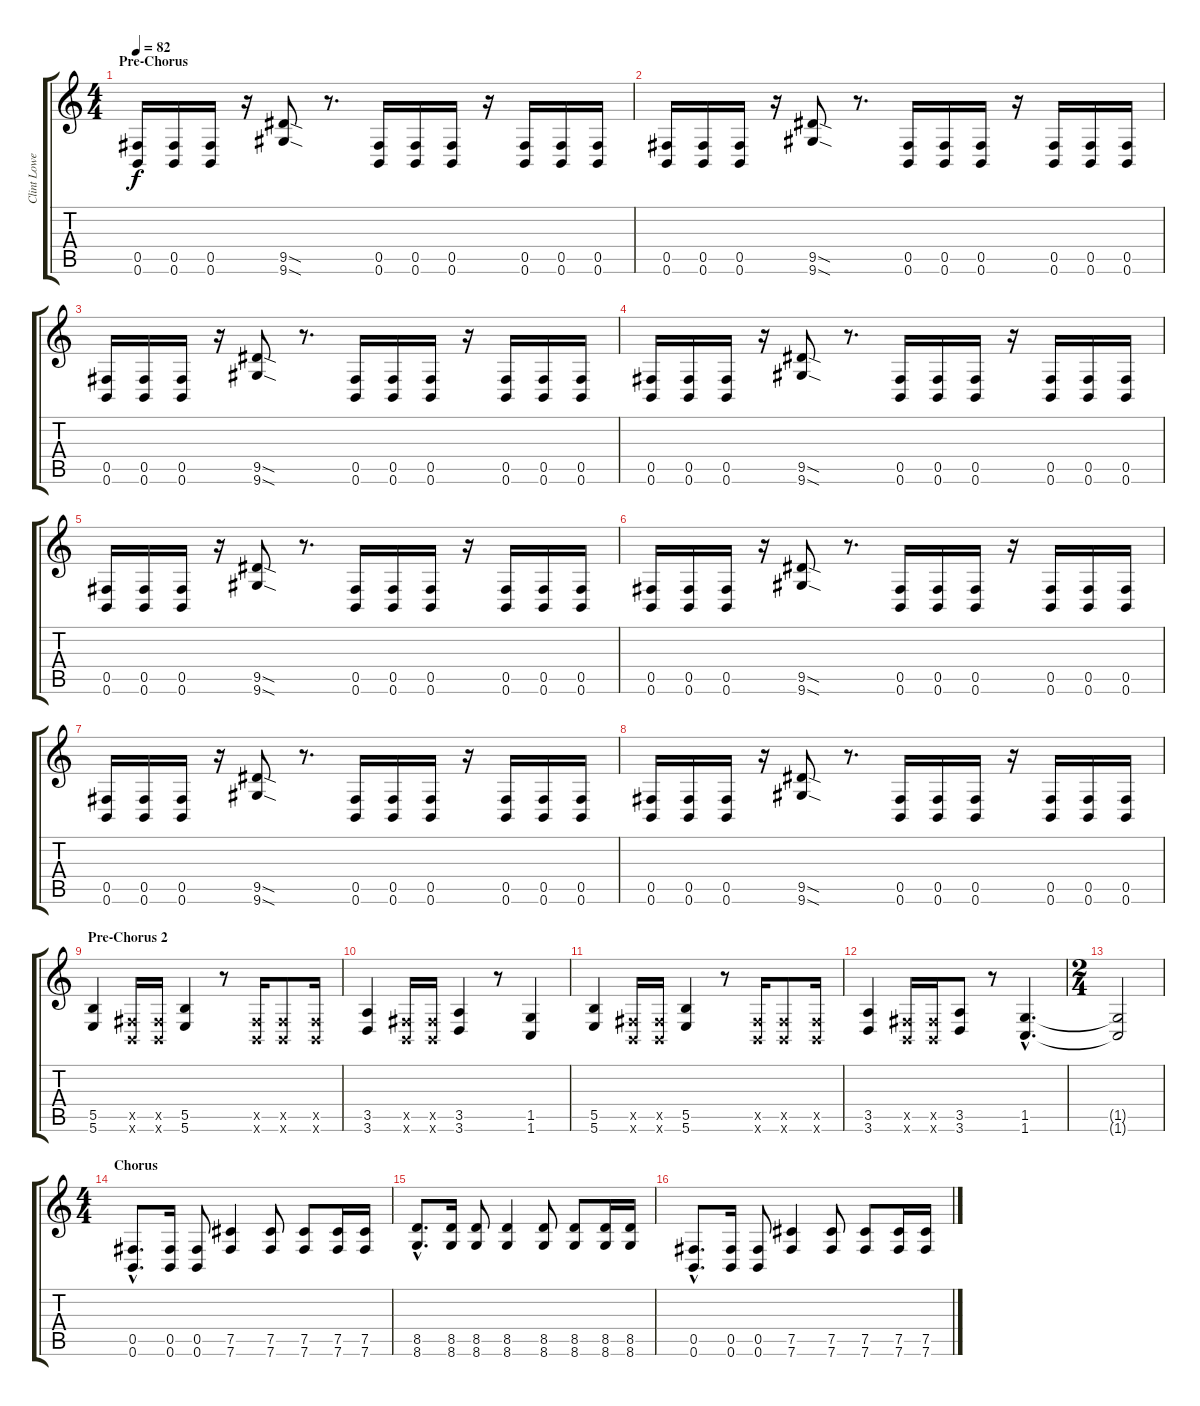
\track ("Clint Lowery" "Clint Lowe") {instrument distortionguitar}
\staff {score tabs}
\tuning (E4 B3 G3 B2 Gb2 B1) {hide}
\ts (4 4)
\section ("" "Pre-Chorus")
\tempo 82
\clef g2
\ks c
(0.5 0.6).16{dy f} (0.5 0.6).16 (0.5 0.6).16 r.16 (9.5{sod} 9.6{sod}).8 r.8{d} (0.5 0.6).16 (0.5 0.6).16 (0.5 0.6).16 r.16 (0.5 0.6).16 (0.5 0.6).16 (0.5 0.6).16 |
(0.5 0.6).16 (0.5 0.6).16 (0.5 0.6).16 r.16 (9.5{sod} 9.6{sod}).8 r.8{d} (0.5 0.6).16 (0.5 0.6).16 (0.5 0.6).16 r.16 (0.5 0.6).16 (0.5 0.6).16 (0.5 0.6).16 |
(0.5 0.6).16 (0.5 0.6).16 (0.5 0.6).16 r.16 (9.5{sod} 9.6{sod}).8 r.8{d} (0.5 0.6).16 (0.5 0.6).16 (0.5 0.6).16 r.16 (0.5 0.6).16 (0.5 0.6).16 (0.5 0.6).16 |
(0.5 0.6).16 (0.5 0.6).16 (0.5 0.6).16 r.16 (9.5{sod} 9.6{sod}).8 r.8{d} (0.5 0.6).16 (0.5 0.6).16 (0.5 0.6).16 r.16 (0.5 0.6).16 (0.5 0.6).16 (0.5 0.6).16 |
(0.5 0.6).16 (0.5 0.6).16 (0.5 0.6).16 r.16 (9.5{sod} 9.6{sod}).8 r.8{d} (0.5 0.6).16 (0.5 0.6).16 (0.5 0.6).16 r.16 (0.5 0.6).16 (0.5 0.6).16 (0.5 0.6).16 |
(0.5 0.6).16 (0.5 0.6).16 (0.5 0.6).16 r.16 (9.5{sod} 9.6{sod}).8 r.8{d} (0.5 0.6).16 (0.5 0.6).16 (0.5 0.6).16 r.16 (0.5 0.6).16 (0.5 0.6).16 (0.5 0.6).16 |
(0.5 0.6).16 (0.5 0.6).16 (0.5 0.6).16 r.16 (9.5{sod} 9.6{sod}).8 r.8{d} (0.5 0.6).16 (0.5 0.6).16 (0.5 0.6).16 r.16 (0.5 0.6).16 (0.5 0.6).16 (0.5 0.6).16 |
(0.5 0.6).16 (0.5 0.6).16 (0.5 0.6).16 r.16 (9.5{sod} 9.6{sod}).8 r.8{d} (0.5 0.6).16 (0.5 0.6).16 (0.5 0.6).16 r.16 (0.5 0.6).16 (0.5 0.6).16 (0.5 0.6).16 |
\section ("" "Pre-Chorus 2")
(5.5 5.6).4 (0.5{x} 0.6{x}).16 (0.5{x} 0.6{x}).16 (5.5 5.6).4 r.8 (0.5{x} 0.6{x}).16 (0.5{x} 0.6{x}).8 (0.5{x} 0.6{x}).16 |
(3.5 3.6).4 (0.5{x} 0.6{x}).16 (0.5{x} 0.6{x}).16 (3.5 3.6).4 r.8 (1.5 1.6).4 |
(5.5 5.6).4 (0.5{x} 0.6{x}).16 (0.5{x} 0.6{x}).16 (5.5 5.6).4 r.8 (0.5{x} 0.6{x}).16 (0.5{x} 0.6{x}).8 (0.5{x} 0.6{x}).16 |
(3.5 3.6).4 (0.5{x} 0.6{x}).16 (0.5{x} 0.6{x}).16 (3.5 3.6).8 r.8 (1.5{hac} 1.6{hac}).4{d} |
\ts (2 4)
(1.5{t} 1.6{t}).2 |
\ts (4 4)
\section ("" "Chorus")
(0.5{hac} 0.6{hac}).8{d} (0.5 0.6).16 (0.5 0.6).8 (7.5 7.6).4 (7.5 7.6).8 (7.5 7.6).8 (7.5 7.6).16 (7.5 7.6).16 |
(8.5{hac} 8.6{hac}).8{d} (8.5 8.6).16 (8.5 8.6).8 (8.5 8.6).4 (8.5 8.6).8 (8.5 8.6).8 (8.5 8.6).16 (8.5 8.6).16 |
(0.5{hac} 0.6{hac}).8{d} (0.5 0.6).16 (0.5 0.6).8 (7.5 7.6).4 (7.5 7.6).8 (7.5 7.6).8 (7.5 7.6).16 (7.5 7.6).16
